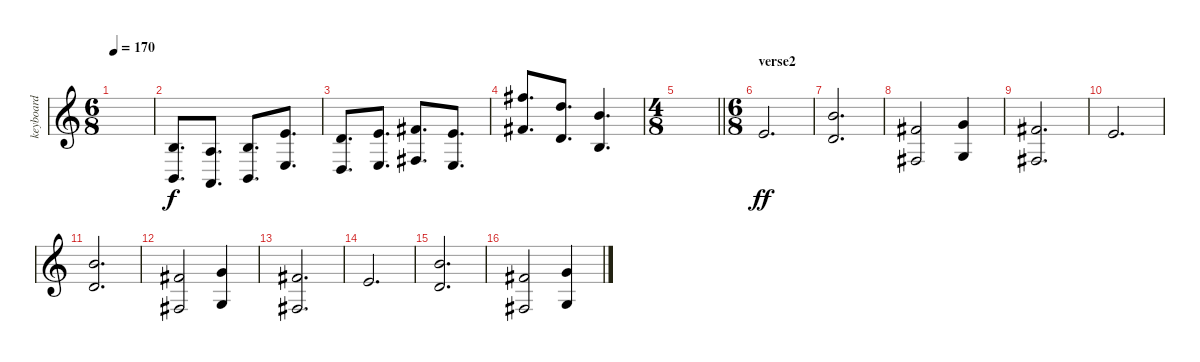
\track ("keyboard" "keyboard") {instrument electricpiano2}
\staff {score}
\tuning (E4 B3 G3 D3 A2 E2) {hide}
\ts (6 8)
\tempo 170
\clef g2
\ks c
|
(9.4 2.5).8{d} (7.4 0.5).8{d} (9.4 2.5).8{d} (9.3 2.4).8{d} |
(7.3 0.4).8{d} (9.3 2.4).8{d} (7.2 4.4).8{d} (9.3 2.4).8{d} |
(14.1 7.2).8{d dy f} (10.1 3.2).8{d} (7.1 0.2).4{d} |
\ts (4 8)
\barLineRight lightlight
|
\ts (6 8)
\section ("" "verse2")
9.3.2{d dy ff instrument acousticgrandpiano} |
(12.2 7.3).2{d} |
(11.3 4.4).2 (12.3 5.4).4 |
(11.3 4.4).2{d} |
9.3.2{d} |
(12.2 7.3).2{d} |
(11.3 4.4).2 (12.3 5.4).4 |
(11.3 4.4).2{d} |
9.3.2{d} |
(12.2 7.3).2{d} |
(11.3 4.4).2 (12.3 5.4).4
